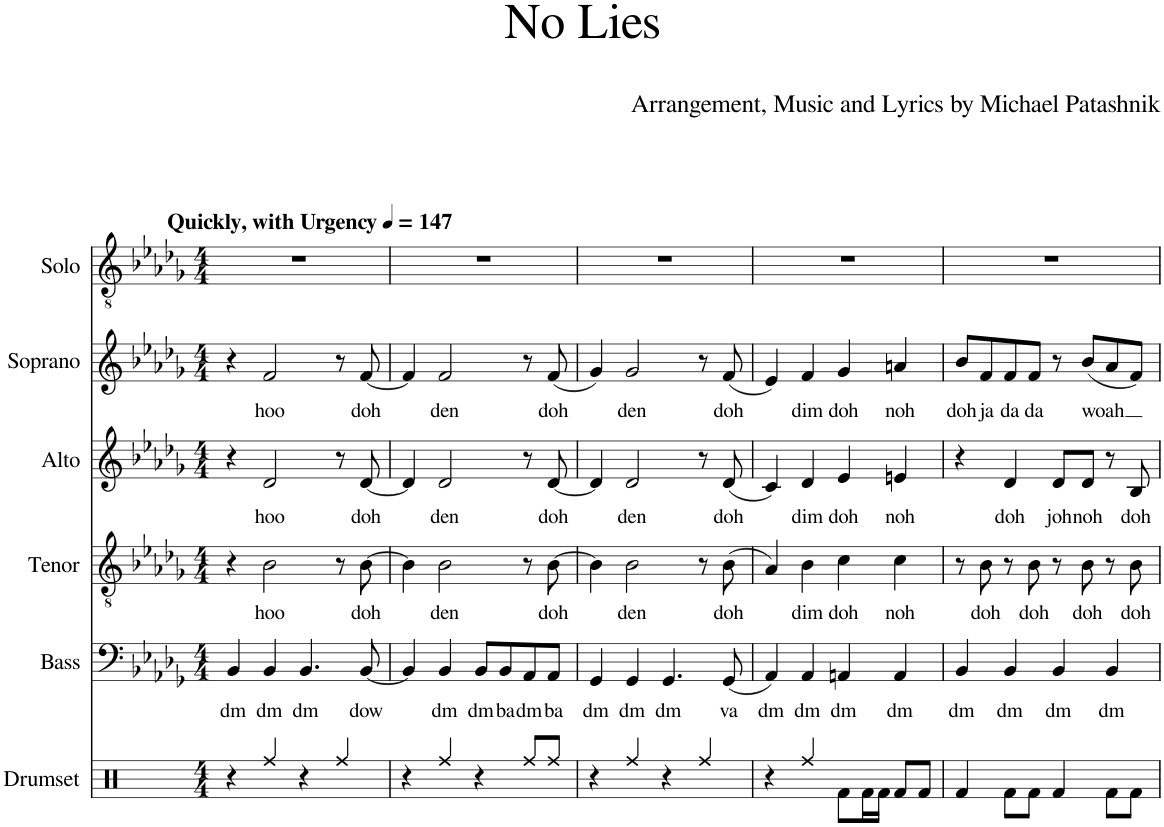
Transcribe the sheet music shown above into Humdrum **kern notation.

**kern	**kern	**text	**kern	**text	**kern	**text	**kern	**text	**kern
*part6	*part5	*part5	*part4	*part4	*part3	*part3	*part2	*part2	*part1
*staff6	*staff5	*staff5	*staff4	*staff4	*staff3	*staff3	*staff2	*staff2	*staff1
*I"Drumset	*I"Bass	*	*I"Tenor	*	*I"Alto	*	*I"Soprano	*	*I"Solo
*I'Drs.	*I'B.	*	*I'T.	*	*I'A.	*	*I'S.	*	*I'Sol.
*clefX	*clefF4	*	*clefGv2	*	*clefG2	*	*clefG2	*	*clefGv2
*k[]	*k[b-e-a-d-g-]	*	*k[b-e-a-d-g-]	*	*k[b-e-a-d-g-]	*	*k[b-e-a-d-g-]	*	*k[b-e-a-d-g-]
*M4/4	*M4/4	*	*M4/4	*	*M4/4	*	*M4/4	*	*M4/4
*MM147	*MM147	*	*MM147	*	*MM147	*	*MM147	*	*MM147
=1	=1	=1	=1	=1	=1	=1	=1	=1	=1
!	!	!	!	!	!	!	!	!	!LO:TX:a:B:t=Quickly, with Urgency
!	!	!LO:LY:b	!	!	!	!	!	!	!
4r	4BB-/	dm	4r	.	4r	.	4r	.	1r
!	!	!LO:LY:b	!	!LO:LY:b	!	!LO:LY:b	!	!LO:LY:b	!
4Rff/	4BB-/	dm	2B-\	hoo	2d-/	hoo	2f/	hoo	.
!	!	!LO:LY:b	!	!	!	!	!	!	!
4r	4.BB-/	dm	.	.	.	.	.	.	.
4Rff/	.	.	8r	.	8r	.	8r	.	.
!	!	!LO:LY:b	!	!LO:LY:b	!	!LO:LY:b	!	!LO:LY:b	!
.	[8BB-/	dow	[8B-\	doh	[8d-/	doh	[8f/	doh	.
=2	=2	=2	=2	=2	=2	=2	=2	=2	=2
4r	4BB-/]	.	4B-\]	.	4d-/]	.	4f/]	.	1r
!	!	!LO:LY:b	!	!LO:LY:b	!	!LO:LY:b	!	!LO:LY:b	!
4Rff/	4BB-/	dm	2B-\	den	2d-/	den	2f/	den	.
!	!	!LO:LY:b	!	!	!	!	!	!	!
4r	8BB-/L	dm	.	.	.	.	.	.	.
!	!	!LO:LY:b	!	!	!	!	!	!	!
.	8BB-/	ba	.	.	.	.	.	.	.
!	!	!LO:LY:b	!	!	!	!	!	!	!
8Rff/L	8AA-/	dm	8r	.	8r	.	8r	.	.
!	!	!LO:LY:b	!	!LO:LY:b	!	!LO:LY:b	!	!LO:LY:b	!
8Rff/J	8AA-/J	ba	[8B-\	doh	[8d-/	doh	(8f/	doh	.
=3	=3	=3	=3	=3	=3	=3	=3	=3	=3
!	!	!LO:LY:b	!	!	!	!	!	!	!
4r	4GG-/	dm	4B-\]	.	4d-/]	.	4g-/)	.	1r
!	!	!LO:LY:b	!	!LO:LY:b	!	!LO:LY:b	!	!LO:LY:b	!
4Rff/	4GG-/	dm	2B-\	den	2d-/	den	2g-/	den	.
!	!	!LO:LY:b	!	!	!	!	!	!	!
4r	4.GG-/	dm	.	.	.	.	.	.	.
4Rff/	.	.	8r	.	8r	.	8r	.	.
!	!	!LO:LY:b	!	!LO:LY:b	!	!LO:LY:b	!	!LO:LY:b	!
.	(8GG-/	va	(8B-\	doh	(8d-/	doh	(8f/	doh	.
=4	=4	=4	=4	=4	=4	=4	=4	=4	=4
!	!	!LO:LY:b	!	!	!	!	!	!	!
4r	4AA-/)	dm	4A-/)	.	4c/)	.	4e-/)	.	1r
!	!	!LO:LY:b	!	!LO:LY:b	!	!LO:LY:b	!	!LO:LY:b	!
4Rff/	4AA-/	dm	4B-\	dim	4d-/	dim	4f/	dim	.
!	!	!LO:LY:b	!	!LO:LY:b	!	!LO:LY:b	!	!LO:LY:b	!
8Rf\L	4AAn/	dm	4c\	doh	4e-/	doh	4g-/	doh	.
16Rf\L	.	.	.	.	.	.	.	.	.
16Rf\JJ	.	.	.	.	.	.	.	.	.
!	!	!LO:LY:b	!	!LO:LY:b	!	!LO:LY:b	!	!LO:LY:b	!
8Rf/L	4AA/	dm	4c\	noh	4en/	noh	4an/	noh	.
8Rf/J	.	.	.	.	.	.	.	.	.
=5	=5	=5	=5	=5	=5	=5	=5	=5	=5
!	!	!LO:LY:b	!	!	!	!	!	!LO:LY:b	!
4Rf/	4BB-/	dm	8r	.	4r	.	8b-/L	doh	1r
!	!	!	!	!LO:LY:b	!	!	!	!LO:LY:b	!
.	.	.	8B-\	doh	.	.	8f/	ja	.
!	!	!LO:LY:b	!	!	!	!LO:LY:b	!	!LO:LY:b	!
8Rf\L	4BB-/	dm	8r	.	4d-/	doh	8f/	da	.
!	!	!	!	!LO:LY:b	!	!	!	!LO:LY:b	!
8Rf\J	.	.	8B-\	doh	.	.	8f/J	da	.
!	!	!LO:LY:b	!	!	!	!LO:LY:b	!	!	!
4Rf/	4BB-/	dm	8r	.	8d-/L	joh	8r	.	.
!	!	!	!	!LO:LY:b	!	!LO:LY:b	!	!LO:LY:b	!
.	.	.	8B-\	doh	8d-/J	noh	(8b-/L	woah	.
!	!	!LO:LY:b	!	!	!	!	!	!	!
8Rf\L	4BB-/	dm	8r	.	8r	.	8a-/	.	.
!	!	!	!	!LO:LY:b	!	!LO:LY:b	!	!	!
8Rf\J	.	.	8B-\	doh	8B-/	doh	8f/J)	.	.
=	=	=	=	=	=	=	=	=	=
*-	*-	*-	*-	*-	*-	*-	*-	*-	*-
